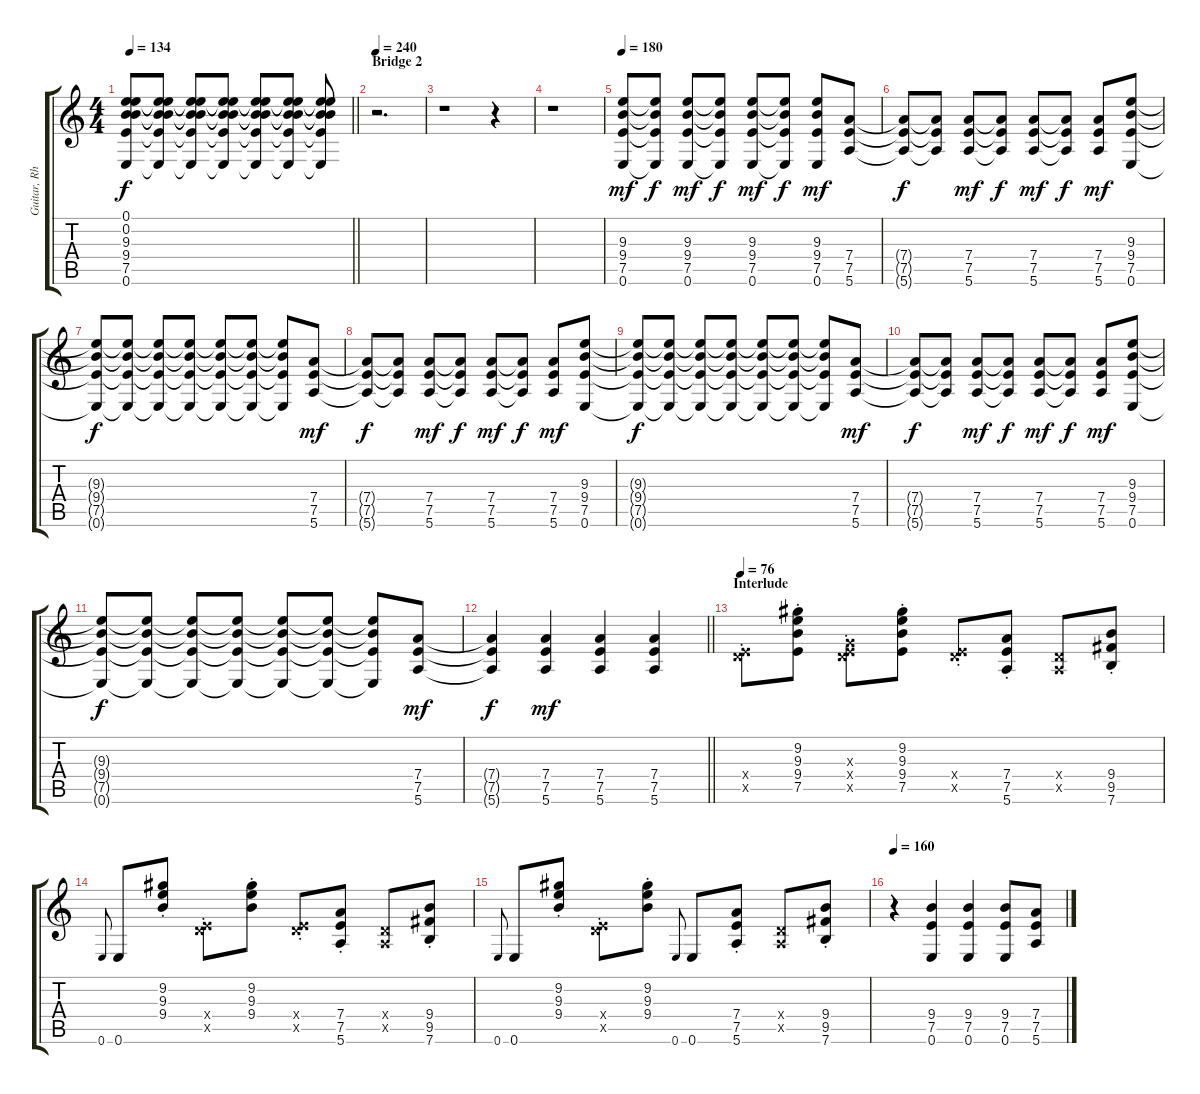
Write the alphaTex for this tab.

\track ("Guitar, Rhythm" "Guitar, Rh") {instrument overdrivenguitar}
\staff {score tabs}
\tuning (E4 B3 G3 D3 A2 E2) {hide}
\ts (4 4)
\tempo 134
\clef g2
\barLineRight lightlight
\ks c
(0.1{t} 0.2{t} 9.3{t} 9.4{t} 7.5{t} 0.6{t}).8{dy f} (0.1{t} 0.2{t} 9.3{t} 9.4{t} 7.5{t} 0.6{t}).8 (0.1{t} 0.2{t} 9.3{t} 9.4{t} 7.5{t} 0.6{t}).8 (0.1{t} 0.2{t} 9.3{t} 9.4{t} 7.5{t} 0.6{t}).8 (0.1{t} 0.2{t} 9.3{t} 9.4{t} 7.5{t} 0.6{t}).8 (0.1{t} 0.2{t} 9.3{t} 9.4{t} 7.5{t} 0.6{t}).8 (0.1{t} 0.2{t} 9.3{t} 9.4{t} 7.5{t} 0.6{t}).8 |
\section ("" "Bridge 2")
\tempo 240
r.2{d} |
r.1 r.4 |
r.1 |
\tempo 180
(9.3 9.4 7.5 0.6).8{dy mf} (9.3{t} 9.4{t} 7.5{t} 0.6{t}).8{dy f} (9.3 9.4 7.5 0.6).8{dy mf} (9.3{t} 9.4{t} 7.5{t} 0.6{t}).8{dy f} (9.3 9.4 7.5 0.6).8{dy mf} (9.3{t} 9.4{t} 7.5{t} 0.6{t}).8{dy f} (9.3 9.4 7.5 0.6).8{dy mf} (7.4 7.5 5.6).8 |
(7.4{t} 7.5{t} 5.6{t}).8{dy f} (7.4{t} 7.5{t} 5.6{t}).8 (7.4 7.5 5.6).8{dy mf} (7.4{t} 7.5{t} 5.6{t}).8{dy f} (7.4 7.5 5.6).8{dy mf} (7.4{t} 7.5{t} 5.6{t}).8{dy f} (7.4 7.5 5.6).8{dy mf} (9.3 9.4 7.5 0.6).8 |
(9.3{t} 9.4{t} 7.5{t} 0.6{t}).8{dy f} (9.3{t} 9.4{t} 7.5{t} 0.6{t}).8 (9.3{t} 9.4{t} 7.5{t} 0.6{t}).8 (9.3{t} 9.4{t} 7.5{t} 0.6{t}).8 (9.3{t} 9.4{t} 7.5{t} 0.6{t}).8 (9.3{t} 9.4{t} 7.5{t} 0.6{t}).8 (9.3{t} 9.4{t} 7.5{t} 0.6{t}).8 (7.4 7.5 5.6).8{dy mf} |
(7.4{t} 7.5{t} 5.6{t}).8{dy f} (7.4{t} 7.5{t} 5.6{t}).8 (7.4 7.5 5.6).8{dy mf} (7.4{t} 7.5{t} 5.6{t}).8{dy f} (7.4 7.5 5.6).8{dy mf} (7.4{t} 7.5{t} 5.6{t}).8{dy f} (7.4 7.5 5.6).8{dy mf} (9.3 9.4 7.5 0.6).8 |
(9.3{t} 9.4{t} 7.5{t} 0.6{t}).8{dy f} (9.3{t} 9.4{t} 7.5{t} 0.6{t}).8 (9.3{t} 9.4{t} 7.5{t} 0.6{t}).8 (9.3{t} 9.4{t} 7.5{t} 0.6{t}).8 (9.3{t} 9.4{t} 7.5{t} 0.6{t}).8 (9.3{t} 9.4{t} 7.5{t} 0.6{t}).8 (9.3{t} 9.4{t} 7.5{t} 0.6{t}).8 (7.4 7.5 5.6).8{dy mf} |
(7.4{t} 7.5{t} 5.6{t}).8{dy f} (7.4{t} 7.5{t} 5.6{t}).8 (7.4 7.5 5.6).8{dy mf} (7.4{t} 7.5{t} 5.6{t}).8{dy f} (7.4 7.5 5.6).8{dy mf} (7.4{t} 7.5{t} 5.6{t}).8{dy f} (7.4 7.5 5.6).8{dy mf} (9.3 9.4 7.5 0.6).8 |
(9.3{t} 9.4{t} 7.5{t} 0.6{t}).8{dy f} (9.3{t} 9.4{t} 7.5{t} 0.6{t}).8 (9.3{t} 9.4{t} 7.5{t} 0.6{t}).8 (9.3{t} 9.4{t} 7.5{t} 0.6{t}).8 (9.3{t} 9.4{t} 7.5{t} 0.6{t}).8 (9.3{t} 9.4{t} 7.5{t} 0.6{t}).8 (9.3{t} 9.4{t} 7.5{t} 0.6{t}).8 (7.4 7.5 5.6).8{dy mf} |
\barLineRight lightlight
(7.4{t} 7.5{t} 5.6{t}).4{dy f} (7.4 7.5 5.6).4{dy mf} (7.4 7.5 5.6).4 (7.4 7.5 5.6).4 |
\section ("" "Interlude")
\tempo 76
(0.4{x} 7.5{st x}).8 (9.2{st} 9.3{st} 9.4{st} 7.5{st}).8 (0.3{x} 0.4{x} 7.5{st x}).8 (9.2{st} 9.3{st} 9.4{st} 7.5{st}).8 (0.4{x} 7.5{st x}).8 (7.4{st} 7.5{st} 5.6{st}).8 (0.4{x} 0.5{x}).8 (9.4{st} 9.5{st} 7.6{st}).8 |
0.6.8{gr onbeat} 0.6.8 (9.2{st} 9.3{st} 9.4{st}).8 (0.4{x} 7.5{st x}).8 (9.2{st} 9.3{st} 9.4{st}).8 (0.4{x} 7.5{st x}).8 (7.4{st} 7.5{st} 5.6{st}).8 (0.4{x} 0.5{x}).8 (9.4{st} 9.5{st} 7.6{st}).8 |
0.6.8{gr onbeat} 0.6.8 (9.2{st} 9.3{st} 9.4{st}).8 (0.4{x} 7.5{st x}).8 (9.2{st} 9.3{st} 9.4{st}).8 0.6.8{gr onbeat} 0.6.8 (7.4{st} 7.5{st} 5.6{st}).8 (0.4{x} 0.5{x}).8 (9.4{st} 9.5{st} 7.6).8 |
\tempo 160
r.4 (9.4 7.5 0.6).4 (9.4 7.5 0.6).4 (9.4 7.5 0.6).8 (7.4 7.5 5.6).8
